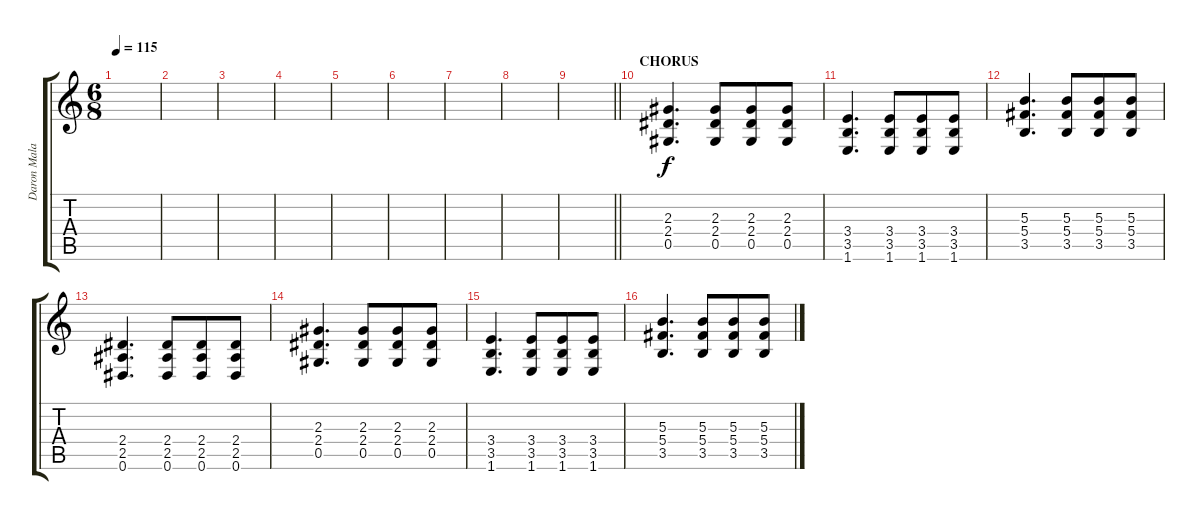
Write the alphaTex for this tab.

\track ("Daron Malakian distortion guitar" "Daron Mala") {instrument overdrivenguitar}
\staff {score tabs}
\tuning (Eb4 Bb3 Gb3 Db3 Ab2 Eb2) {hide}
\ts (6 8)
\tempo 115
\clef g2
\ks c
|
|
|
|
|
|
|
|
\barLineRight lightlight
|
\section ("" "CHORUS")
(2.3 2.4 0.5).4{d} (2.3 2.4 0.5).8 (2.3 2.4 0.5).8 (2.3 2.4 0.5).8 |
(3.4 3.5 1.6).4{d} (3.4 3.5 1.6).8 (3.4 3.5 1.6).8 (3.4 3.5 1.6).8 |
(5.3 5.4 3.5).4{d} (5.3 5.4 3.5).8 (5.3 5.4 3.5).8 (5.3 5.4 3.5).8 |
(2.4 2.5 0.6).4{d} (2.4 2.5 0.6).8 (2.4 2.5 0.6).8 (2.4 2.5 0.6).8 |
(2.3 2.4 0.5).4{d} (2.3 2.4 0.5).8 (2.3 2.4 0.5).8 (2.3 2.4 0.5).8 |
(3.4 3.5 1.6).4{d} (3.4 3.5 1.6).8 (3.4 3.5 1.6).8 (3.4 3.5 1.6).8 |
(5.3 5.4 3.5).4{d} (5.3 5.4 3.5).8 (5.3 5.4 3.5).8 (5.3 5.4 3.5).8
